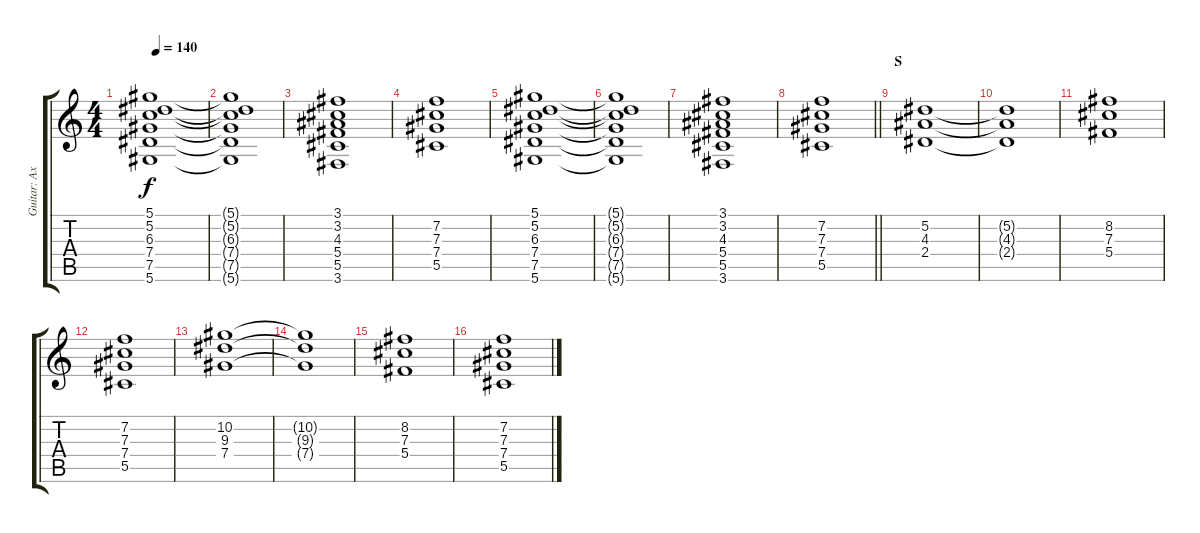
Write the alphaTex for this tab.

\track ("Guitar: Axel" "Guitar: Ax") {instrument distortionguitar}
\staff {score tabs}
\tuning (Eb4 Bb3 Gb3 Db3 Ab2 Eb2) {hide}
\ts (4 4)
\tempo 140
\clef g2
\ks c
(5.1 5.2 6.3 7.4 7.5 5.6).1{dy f} |
(5.1{t} 5.2{t} 6.3{t} 7.4{t} 7.5{t} 5.6{t}).1 |
(3.1 3.2 4.3 5.4 5.5 3.6).1 |
(7.2 7.3 7.4 5.5).1 |
(5.1 5.2 6.3 7.4 7.5 5.6).1 |
(5.1{t} 5.2{t} 6.3{t} 7.4{t} 7.5{t} 5.6{t}).1 |
(3.1 3.2 4.3 5.4 5.5 3.6).1 |
\barLineRight lightlight
(7.2 7.3 7.4 5.5).1 |
\section ("" "S")
(5.2 4.3 2.4).1 |
(5.2{t} 4.3{t} 2.4{t}).1 |
(8.2 7.3 5.4).1 |
(7.2 7.3 7.4 5.5).1 |
(10.2 9.3 7.4).1 |
(10.2{t} 9.3{t} 7.4{t}).1 |
(8.2 7.3 5.4).1 |
(7.2 7.3 7.4 5.5).1
